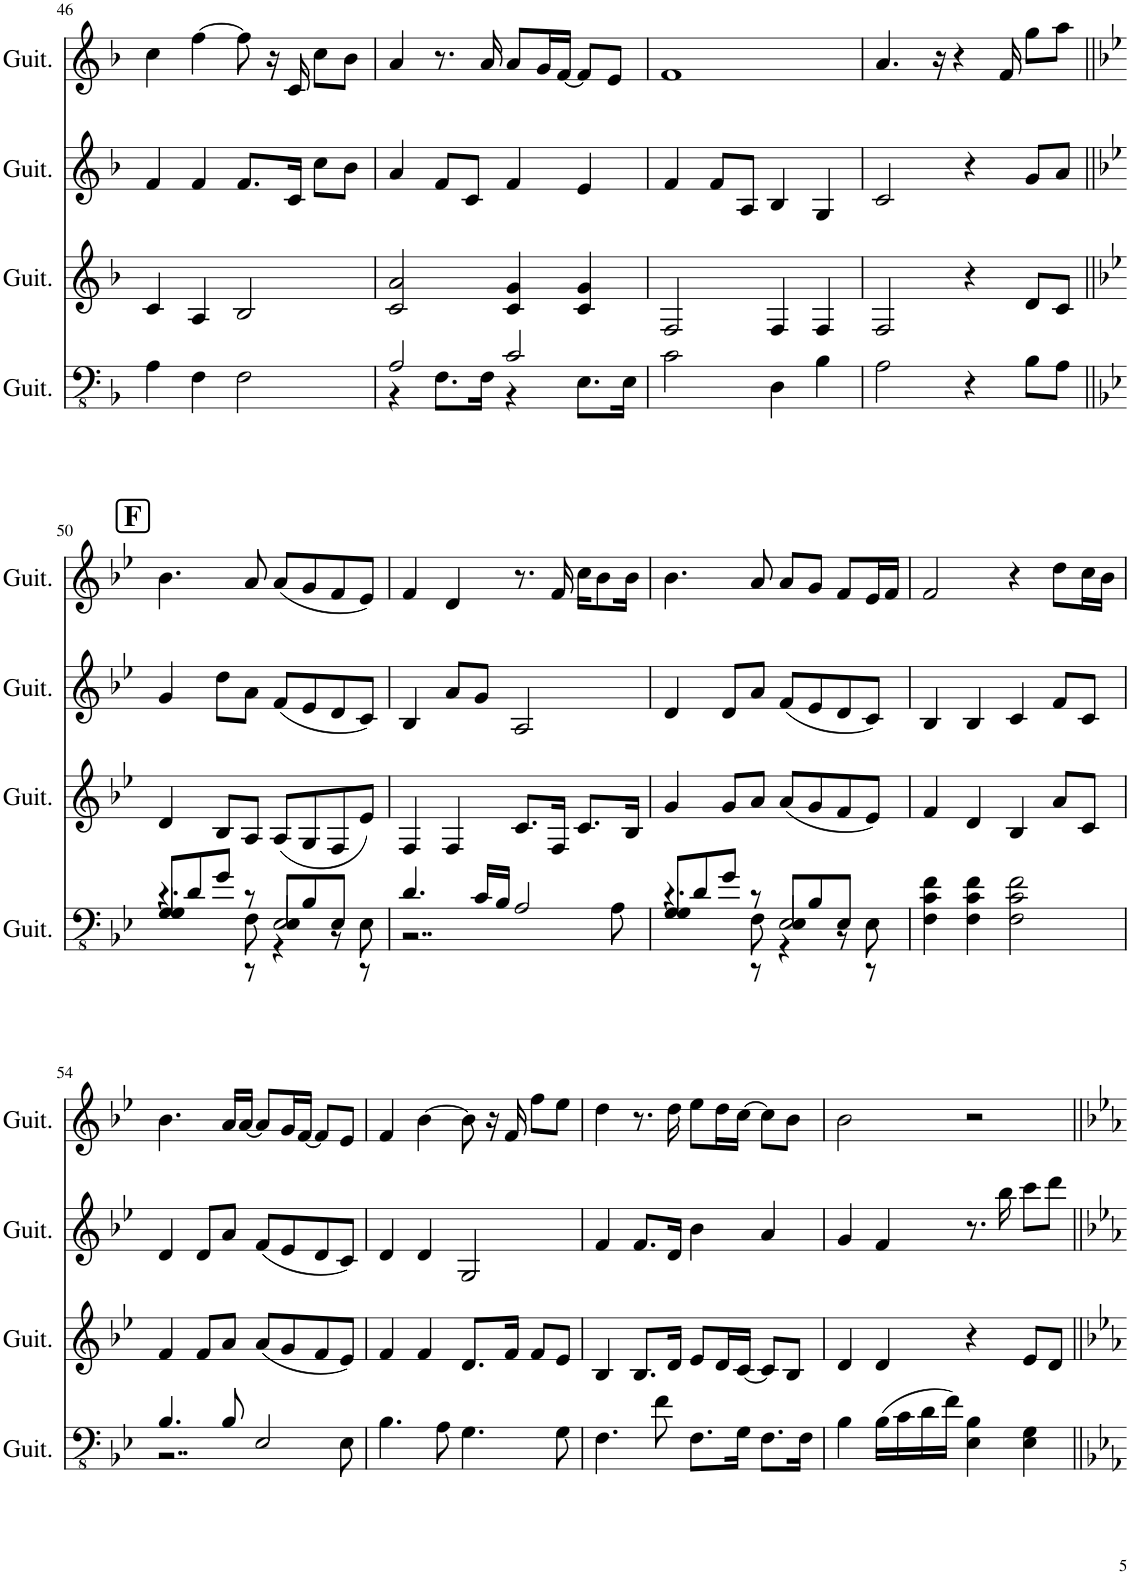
**kern	**kern	**kern	**kern
*part4	*part3	*part2	*part1
*staff4	*staff3	*staff2	*staff1
*I"クラシックギター4	*I"クラシックギター3	*I"クラシックギター2	*I"クラシックギター1
!!LO:PB:g=z
*clefFv4	*clefG2	*clefG2	*clefG2
*k[b-]	*k[b-]	*k[b-]	*k[b-]
*M4/4	*M4/4	*M4/4	*M4/4
=46	=46	=46	=46
4AA\	4c/	4f/	4cc\
4FF\	4A/	4f/	[4ff\
2FF\	2B-/	8.f/L	8ff\]
.	.	.	16r
.	.	16c/Jk	16c/
.	.	8cc\L	8cc\L
.	.	8b-\J	8b-\J
=47	=47	=47	=47
*^	*	*	*
2AA/	4r	2c/ 2a/	4a/	4a/
.	8.FF\L	.	8f/L	8.r
.	.	.	8c/J	.
.	16FF\Jk	.	.	16a/
2C/	4r	4c/ 4g/	4f/	8a/L
.	.	.	.	16g/L
.	.	.	.	[16f/JJ
.	8.EE\L	4c/ 4g/	4e/	8f/L]
.	.	.	.	8e/J
.	16EE\Jk	.	.	.
*v	*v	*	*	*
=48	=48	=48	=48
2C\	2F/	4f/	1f
.	.	8f/L	.
.	.	8A/J	.
4DD\	4F/	4B-/	.
4BB-\	4F/	4G/	.
=49	=49	=49	=49
2AA\	2F/	2c/	4.a/
.	.	.	16r
.	.	.	4r
4r	4r	4r	.
.	.	.	16f/
8BB-\L	8d/L	8g/L	8gg\L
8AA\J	8c/J	8a/J	8aa\J
!!LO:LB:g=z
!!LO:REH:place=s1:a:B:cj:fs=14:t=F
=50||	=50||	=50||	=50||
*k[b-e-]	*k[b-e-]	*k[b-e-]	*k[b-e-]
*^	*	*	*
*	*^	*	*	*
4.GG/	4.r	8GG/L	4d/	4g/	4.b-\
.	.	8D/	.	.	.
.	.	8G/J	8B-/L	8dd\L	.
8r	8FF\	8r	8A/J	8a\J	8a/
2EE-/	4r	8EE-/L	(8A/L	(8f/L	(8a/L
.	.	8BB-/	8G/	8e-/	8g/
.	8r	8EE-/J	8F/	8d/	8f/
.	8EE-\	8r	8e-/J)	8c/J)	8e-/J)
*	*v	*v	*	*	*
=51	=51	=51	=51	=51
4.D/	2..r	4F/	4B-/	4f/
.	.	4F/	8a/L	4d/
16C/LL	.	.	8g/J	.
16BB-/JJ	.	.	.	.
2AA/	.	8.c/L	2A/	8.r
.	.	16F/Jk	.	16f/
.	.	8.c/L	.	16cc\KL
.	.	.	.	8b-\
.	8AA\	.	.	.
.	.	16B-/Jk	.	16b-\Jk
=52	=52	=52	=52	=52
*	*^	*	*	*
4.GG/	4.r	8GG/L	4g/	4d/	4.b-\
.	.	8D/	.	.	.
.	.	8G/J	8g/L	8d/L	.
8r	8FF\	8r	8a/J	8a/J	8a/
2EE-/	4r	8EE-/L	(8a/L	(8f/L	8a/L
.	.	8BB-/	8g/	8e-/	8g/J
.	8r	8EE-/J	8f/	8d/	8f/L
.	8EE-\	8r	8e-/J)	8c/J)	16e-/L
.	.	.	.	.	16f/JJ
*v	*v	*v	*	*	*
=53	=53	=53	=53
4FF\ 4C\ 4F\	4f/	4B-/	2f/
4FF\ 4C\ 4F\	4d/	4B-/	.
2FF\ 2C\ 2F\	4B-/	4c/	4r
.	8a/L	8f/L	8dd\L
.	8c/J	8c/J	16cc\L
.	.	.	16b-\JJ
!!LO:LB:g=z
=54	=54	=54	=54
*^	*	*	*
4.BB-/	2..r	4f/	4d/	4.b-\
.	.	8f/L	8d/L	.
8BB-/	.	8a/J	8a/J	16a/LL
.	.	.	.	[16a/JJ
2EE-/	.	(8a/L	(8f/L	8a/L]
.	.	8g/	8e-/	16g/L
.	.	.	.	[16f/JJ
.	.	8f/	8d/	8f/L]
.	8EE-\	8e-/J)	8c/J)	8e-/J
*v	*v	*	*	*
=55	=55	=55	=55
4.BB-\	4f/	4d/	4f/
.	4f/	4d/	[4b-\
8AA\	.	.	.
4.GG\	8.d/L	2G/	8b-\]
.	.	.	16r
.	16f/Jk	.	16f/
.	8f/L	.	8ff\L
8GG\	8e-/J	.	8ee-\J
=56	=56	=56	=56
4.FF\	4B-/	4f/	4dd\
.	8.B-/L	8.f/L	8.r
8F\	.	.	.
.	16d/Jk	16d/Jk	16dd\
8.FF\L	8e-/L	4b-\	8ee-\L
.	16d/L	.	16dd\L
16GG\Jk	[16c/JJ	.	[16cc\JJ
8.FF\L	8c/L]	4a/	8cc\L]
.	8B-/J	.	8b-\J
16FF\Jk	.	.	.
=57	=57	=57	=57
4BB-\	4d/	4g/	2b-\
(16BB-\LL	4d/	4f/	.
16C\	.	.	.
16D\	.	.	.
16F\JJ)	.	.	.
4EE-\ 4BB-\	4r	8.r	2r
.	.	16bb-\	.
4EE-\ 4GG\	8e-/L	8ccc\L	.
.	8d/J	8ddd\J	.
=||	=||	=||	=||
*-	*-	*-	*-
